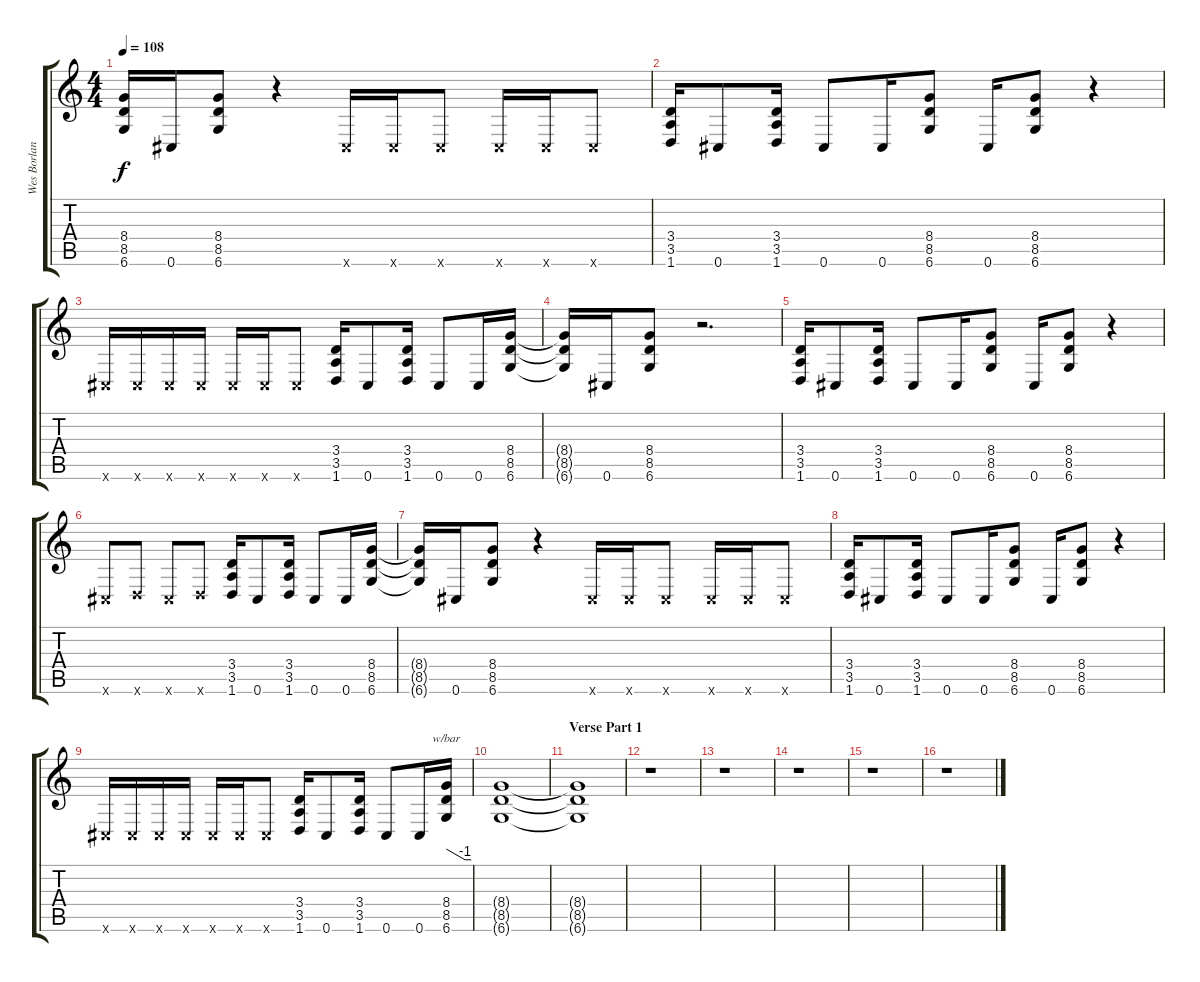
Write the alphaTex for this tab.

\track ("Wes Borland - Distortion Guitar" "Wes Borlan") {instrument distortionguitar}
\staff {score tabs}
\tuning (Db4 Ab3 E3 B2 Gb2 Db2) {hide}
\ts (4 4)
\tempo 108
\clef g2
\ks c
(8.4{t} 8.5{t} 6.6{t}).16{dy f} 0.6.16 (8.4 8.5 6.6).8 r.4 0.6{x}.16 0.6{x}.16 0.6{x}.8 0.6{x}.16 0.6{x}.16 0.6{x}.8 |
(3.4 3.5 1.6).16 0.6.8 (3.4 3.5 1.6).16 0.6.8 0.6.16 (8.4 8.5 6.6).8 0.6.16 (8.4 8.5 6.6).8 r.4 |
0.6{x}.16 0.6{x}.16 0.6{x}.16 0.6{x}.16 0.6{x}.16 0.6{x}.16 0.6{x}.8 (3.4 3.5 1.6).16 0.6.8 (3.4 3.5 1.6).16 0.6.8 0.6.16 (8.4 8.5 6.6).16 |
(8.4{t} 8.5{t} 6.6{t}).16 0.6.16 (8.4 8.5 6.6).8 r.2{d} |
(3.4 3.5 1.6).16 0.6.8 (3.4 3.5 1.6).16 0.6.8 0.6.16 (8.4 8.5 6.6).8 0.6.16 (8.4 8.5 6.6).8 r.4 |
0.6{x}.8 1.6{x}.8 0.6{x}.8 1.6{x}.8 (3.4 3.5 1.6).16 0.6.8 (3.4 3.5 1.6).16 0.6.8 0.6.16 (8.4 8.5 6.6).16 |
(8.4{t} 8.5{t} 6.6{t}).16 0.6.16 (8.4 8.5 6.6).8 r.4 0.6{x}.16 0.6{x}.16 0.6{x}.8 0.6{x}.16 0.6{x}.16 0.6{x}.8 |
(3.4 3.5 1.6).16 0.6.8 (3.4 3.5 1.6).16 0.6.8 0.6.16 (8.4 8.5 6.6).8 0.6.16 (8.4 8.5 6.6).8 r.4 |
0.6{x}.16 0.6{x}.16 0.6{x}.16 0.6{x}.16 0.6{x}.16 0.6{x}.16 0.6{x}.8 (3.4 3.5 1.6).16 0.6.8 (3.4 3.5 1.6).16 0.6.8 0.6.16 (8.4 8.5 6.6).16{tbe (custom default 0 0 45 -4 60 -4)} |
(8.4{t} 8.5{t} 6.6{t}).1 |
\section ("" "Verse Part 1")
(8.4{t} 8.5{t} 6.6{t}).1 |
r.1 |
r.1 |
r.1 |
r.1 |
r.1
